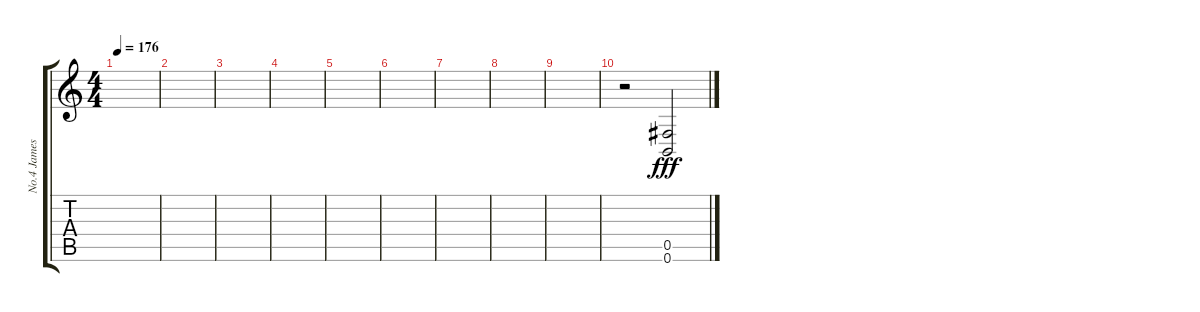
\track ("No.4 James" "No.4 James") {instrument distortionguitar}
\staff {score tabs}
\tuning (Db4 Ab3 E3 B2 Gb2 B1) {hide}
\ts (4 4)
\tempo 176
\clef g2
\ks c
|
|
|
|
|
|
|
|
|
r.2 (0.5 0.6).2{dy fff}
